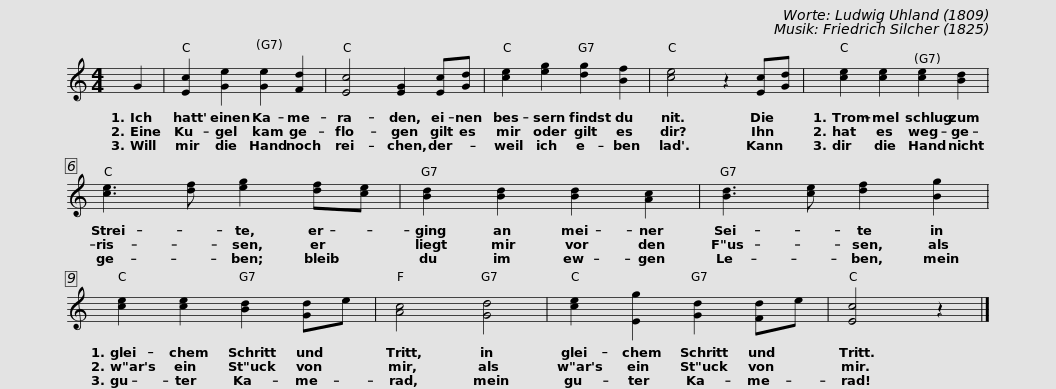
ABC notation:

X:1
L:1/8
M:4/4
I:linebreak $
K:C
V:1 treble
V:1
 G2 | [Ec]2 [Ge]2 [Ge]2 [Fd]2 | [Ec]4 [EG]2 [Ec][Gd] | [ce]2 [eg]2 [dg]2 [Bf]2 | [ce]4 z2 [Ec][Gd] |$ %5
 [ce]2 [ce]2 [ce]2 [Bd]2 | [ce]3 [df] [eg]2 [df][ce] | [Bd]2 [Bd]2 [Bd]2 [Ac]2 | [Bd]3 [ce] [df]2 [Bg]2 |$ [ce]2 [ce]2 [Bd]2 [Gd]e | %10
 [Ac]4 [Gd]4 | [ce]2 [Eg]2 [Gd]2 [Fd]e | [Ec]4 z2 |] %13
